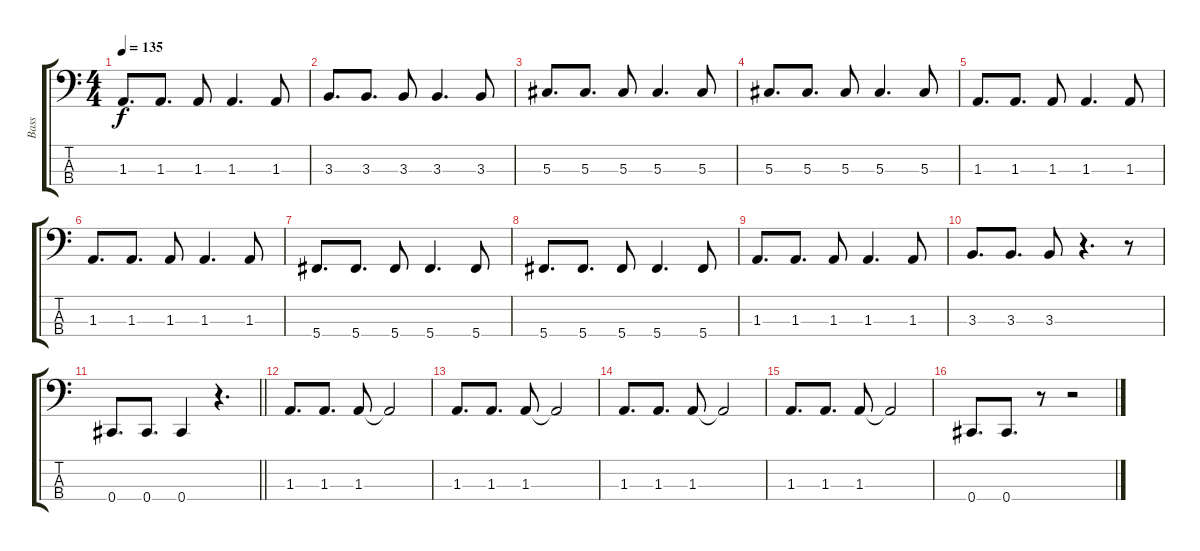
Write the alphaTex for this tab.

\track ("Bass" "Bass") {instrument electricbassfinger}
\staff {score tabs}
\tuning (Gb2 Db2 Ab1 Db1) {hide}
\ts (4 4)
\tempo 135
\clef f4
\ks c
1.3.8{d dy f} 1.3.8{d} 1.3.8 1.3.4{d} 1.3.8 |
3.3.8{d} 3.3.8{d} 3.3.8 3.3.4{d} 3.3.8 |
5.3.8{d} 5.3.8{d} 5.3.8 5.3.4{d} 5.3.8 |
5.3.8{d} 5.3.8{d} 5.3.8 5.3.4{d} 5.3.8 |
1.3.8{d} 1.3.8{d} 1.3.8 1.3.4{d} 1.3.8 |
1.3.8{d} 1.3.8{d} 1.3.8 1.3.4{d} 1.3.8 |
5.4.8{d} 5.4.8{d} 5.4.8 5.4.4{d} 5.4.8 |
5.4.8{d} 5.4.8{d} 5.4.8 5.4.4{d} 5.4.8 |
1.3.8{d} 1.3.8{d} 1.3.8 1.3.4{d} 1.3.8 |
3.3.8{d} 3.3.8{d} 3.3.8 r.4{d} r.8 |
\barLineRight lightlight
0.4.8{d} 0.4.8{d} 0.4.4 r.4{d} |
1.3.8{d} 1.3.8{d} 1.3.8 1.3{t}.2 |
1.3.8{d} 1.3.8{d} 1.3.8 1.3{t}.2 |
1.3.8{d} 1.3.8{d} 1.3.8 1.3{t}.2 |
1.3.8{d} 1.3.8{d} 1.3.8 1.3{t}.2 |
0.4.8{d} 0.4.8{d} r.8 r.2
